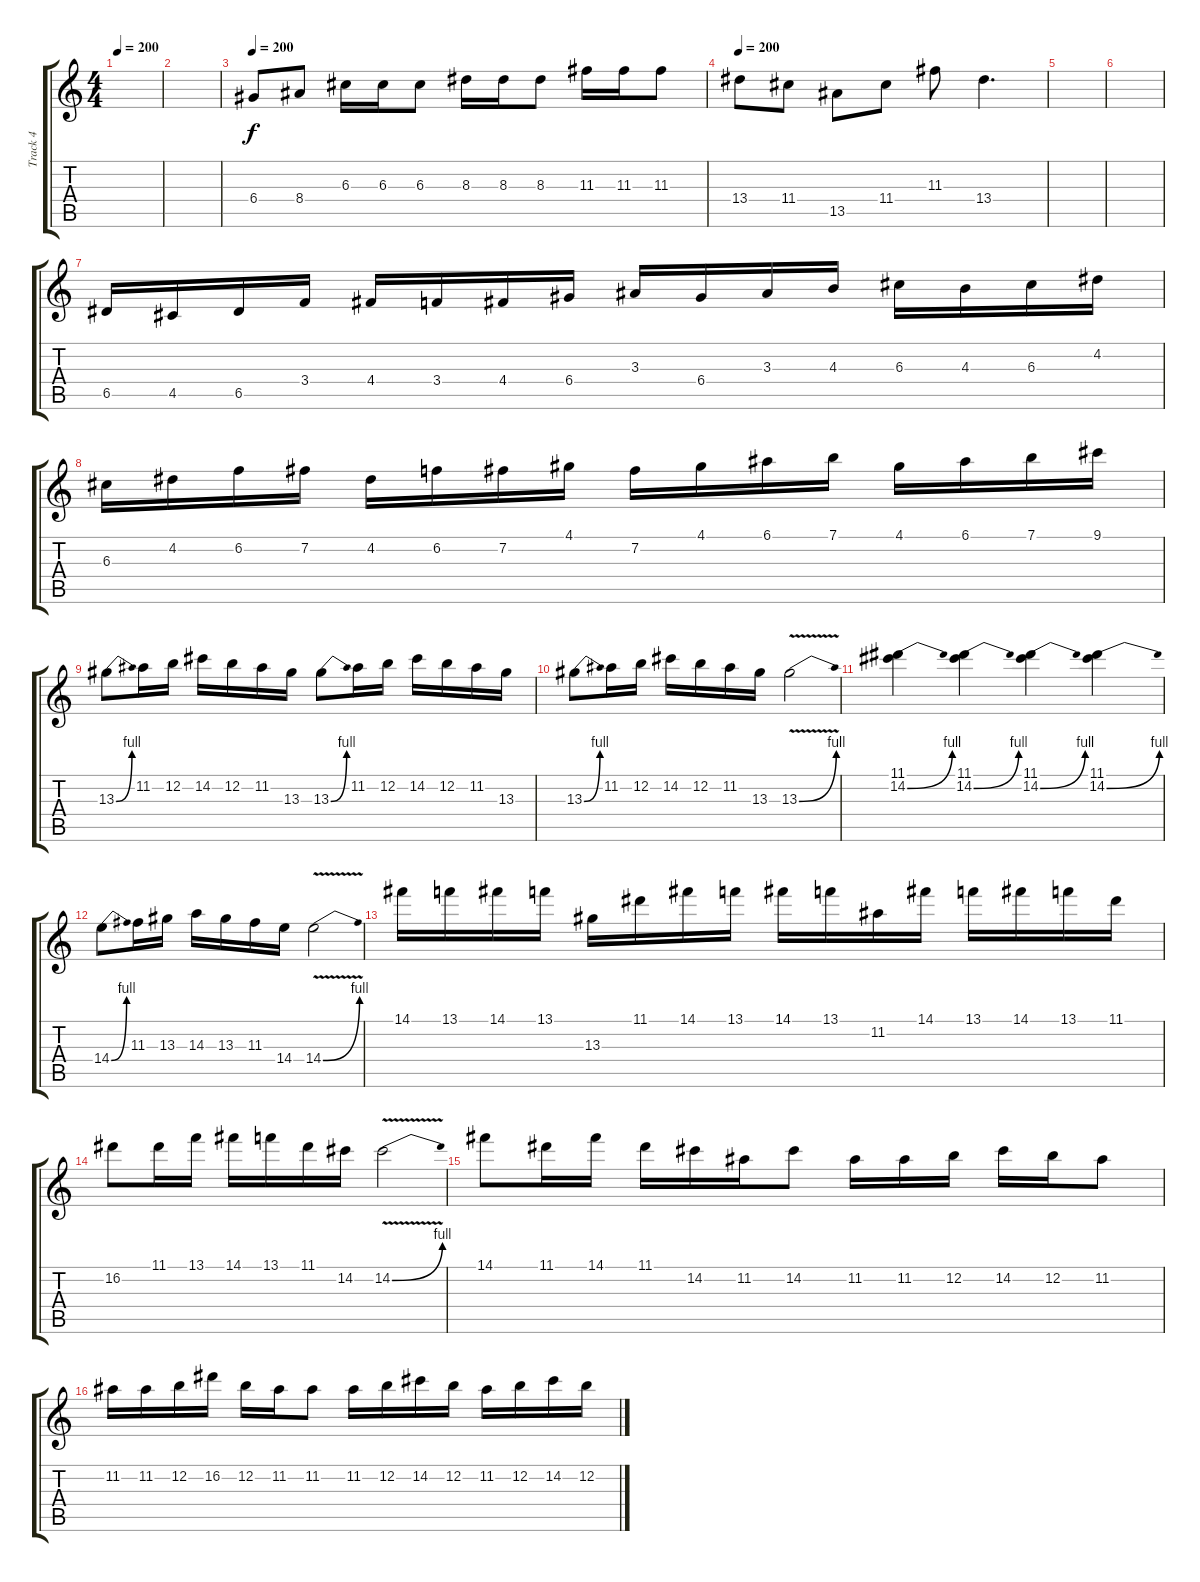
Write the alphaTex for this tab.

\track ("Track 4" "Track 4") {instrument distortionguitar}
\staff {score tabs}
\tuning (E4 B3 G3 D3 A2 E2) {hide}
\ts (4 4)
\tempo 200
\clef g2
\ks c
|
|
\tempo 200
6.4.8 8.4.8 6.3.16 6.3.16 6.3.8 8.3.16 8.3.16 8.3.8 11.3.16 11.3.16 11.3.8 |
\tempo 200
13.4.8 11.4.8 13.5.8 11.4.8 11.3.8 13.4.4{d} |
|
|
6.5.16 4.5.16 6.5.16 3.4.16 4.4.16 3.4.16 4.4.16 6.4.16 3.3.16 6.4.16 3.3.16 4.3.16 6.3.16 4.3.16 6.3.16 4.2.16 |
6.3.16 4.2.16 6.2.16 7.2.16 4.2.16 6.2.16 7.2.16 4.1.16 7.2.16 4.1.16 6.1.16 7.1.16 4.1.16 6.1.16 7.1.16 9.1.16 |
13.3{be (bend 0 0 60 4)}.8 11.2.16 12.2.16 14.2.16 12.2.16 11.2.16 13.3.16 13.3{be (bend 0 0 60 4)}.8 11.2.16 12.2.16 14.2.16 12.2.16 11.2.16 13.3.16 |
13.3{be (bend 0 0 60 4)}.8 11.2.16 12.2.16 14.2.16 12.2.16 11.2.16 13.3.16 13.3{be (bend 0 0 60 4) v}.2 |
(11.1 14.2{be (bend 0 0 60 4)}).4 (11.1 14.2{be (bend 0 0 60 4)}).4 (11.1 14.2{be (bend 0 0 60 4)}).4 (11.1 14.2{be (bend 0 0 60 4)}).4 |
14.4{be (bend 0 0 60 4)}.8 11.3.16 13.3.16 14.3.16 13.3.16 11.3.16 14.4.16 14.4{be (bend 0 0 60 4) v}.2 |
14.1.16 13.1.16 14.1.16 13.1.16 13.3.16 11.1.16 14.1.16 13.1.16 14.1.16 13.1.16 11.2.16 14.1.16 13.1.16 14.1.16 13.1.16 11.1.16 |
16.2.8 11.1.16 13.1.16 14.1.16 13.1.16 11.1.16 14.2.16 14.2{be (bend 0 0 60 4) v}.2 |
14.1.8 11.1.16 14.1.16 11.1.16 14.2.16 11.2.16 14.2.8 11.2.16 11.2.16 12.2.16 14.2.16 12.2.16 11.2.8 |
11.2.16 11.2.16 12.2.16 16.2.16 12.2.16 11.2.16 11.2.8 11.2.16 12.2.16 14.2.16 12.2.16 11.2.16 12.2.16 14.2.16 12.2.16
